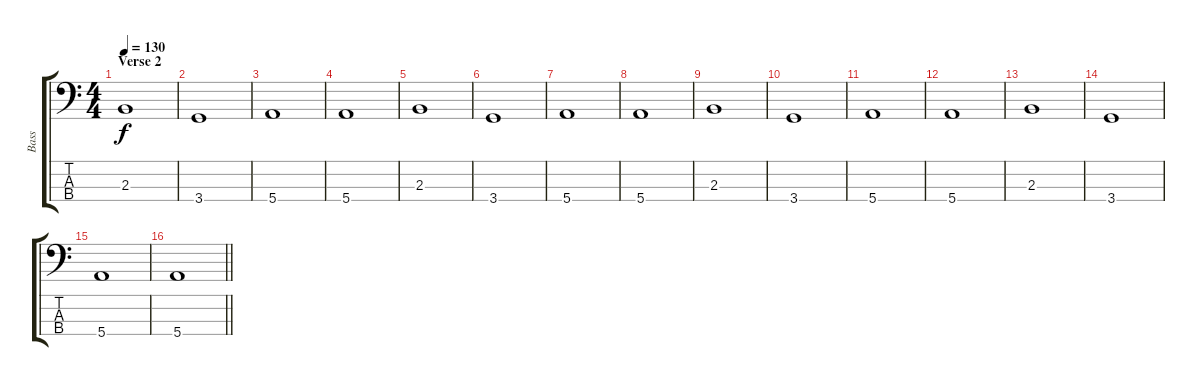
\track ("Bass" "Bass") {instrument electricbassfinger}
\staff {score tabs}
\tuning (G2 D2 A1 E1) {hide}
\ts (4 4)
\section ("" "Verse 2")
\tempo 130
\clef f4
\ks c
2.3.1{dy f} |
3.4.1 |
5.4.1 |
5.4.1 |
2.3.1 |
3.4.1 |
5.4.1 |
5.4.1 |
2.3.1 |
3.4.1 |
5.4.1 |
5.4.1 |
2.3.1 |
3.4.1 |
5.4.1 |
\barLineRight lightlight
5.4.1
